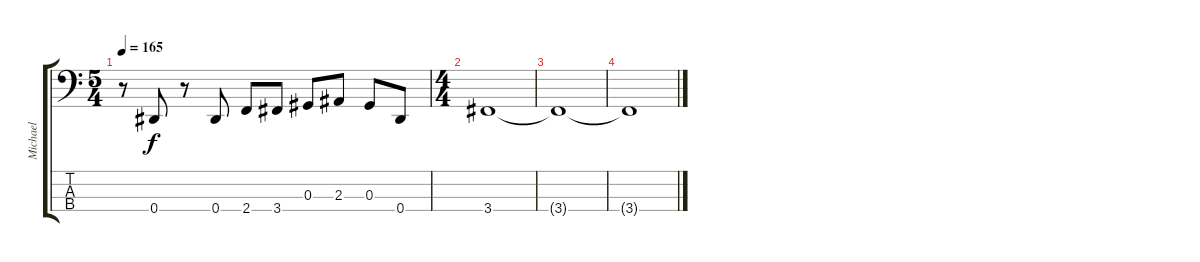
\track ("Michael" "Michael") {instrument electricbassfinger}
\staff {score tabs}
\tuning (Gb2 Db2 Ab1 Eb1) {hide}
\ts (5 4)
\tempo 165
\clef f4
\ks c
r.8{dy f} 0.4.8 r.8 0.4.8 2.4.8 3.4.8 0.3.8 2.3.8 0.3.8 0.4.8 |
\ts (4 4)
3.4.1 |
3.4{t}.1 |
3.4{t}.1
